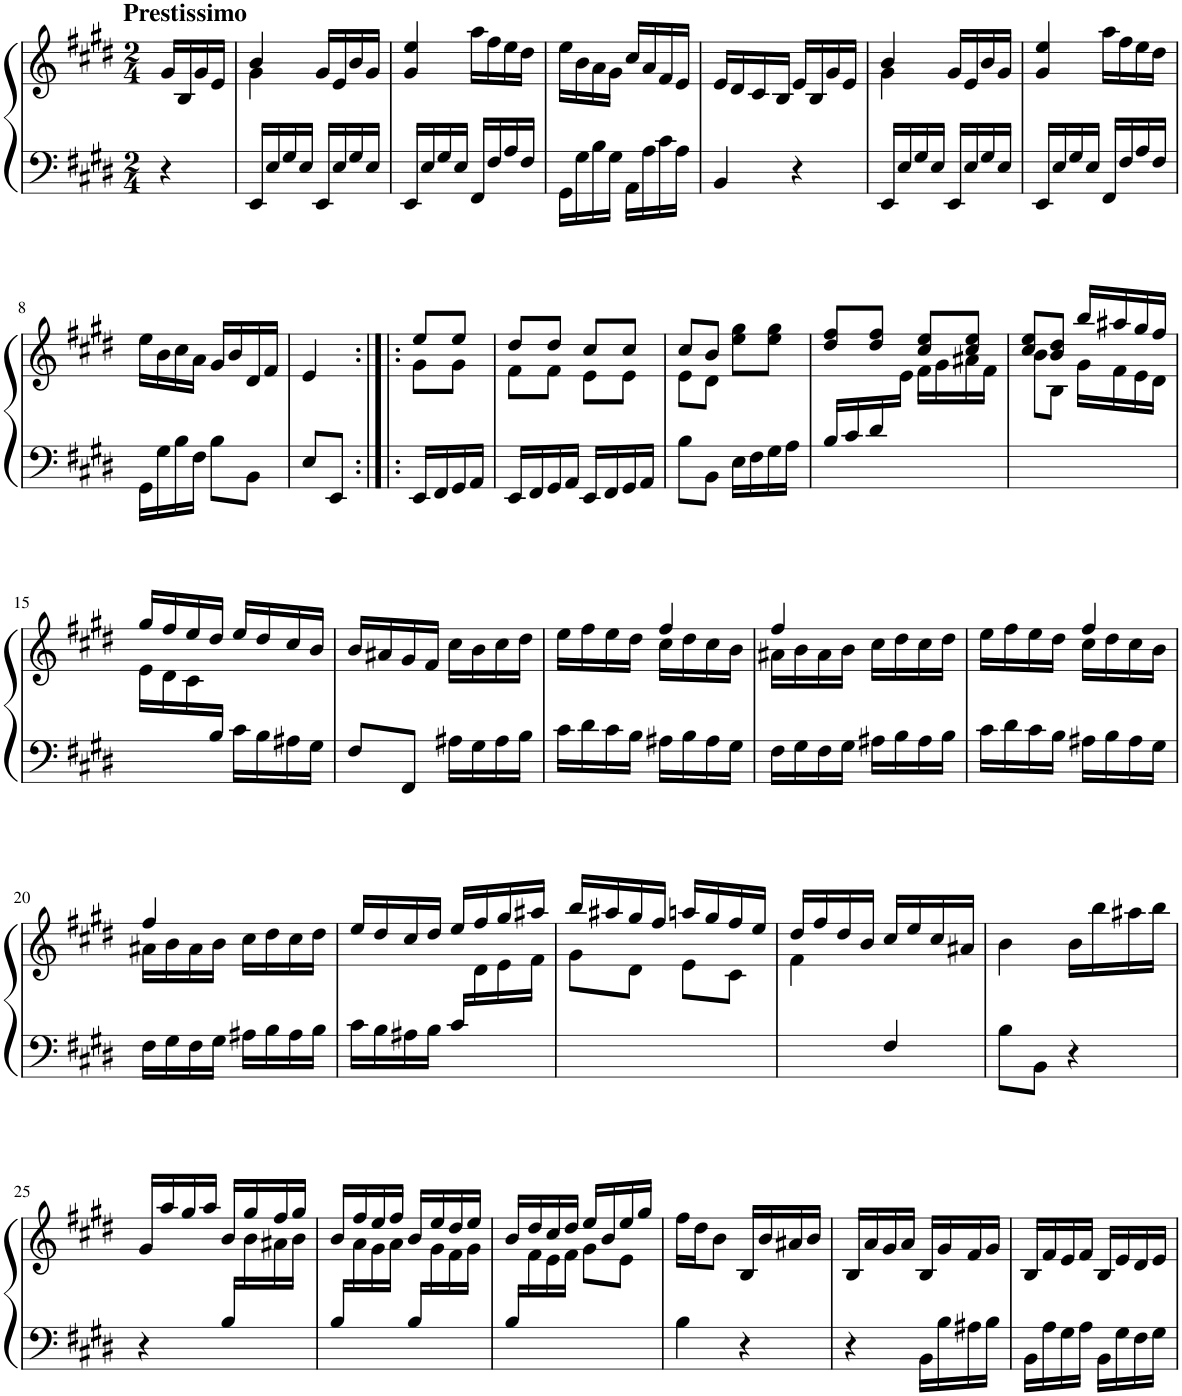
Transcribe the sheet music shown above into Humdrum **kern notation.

**kern	**kern
*part1	*part1
*staff2	*staff1
*I"Piano	*
*I'Pno.	*
*clefF4	*clefG2
*k[f#c#g#d#]	*k[f#c#g#d#]
*M2/4	*M2/4
=1	=1
!	!LO:TX:a:B:t=Prestissimo
4r	16g#/LL
.	16B/
.	16g#/
.	16e/JJ
=2	=2
*	*^
16EE/LL	4b/	4g#\
16E/	.	.
16G#/	.	.
16E/JJ	.	.
16EE/LL	16g#/LL	4ryy
16E/	16e/	.
16G#/	16b/	.
16E/JJ	16g#/JJ	.
*	*v	*v
=3	=3
16EE/LL	4g#/ 4ee/
16E/	.
16G#/	.
16E/JJ	.
16FF#/LL	16aa\LL
16F#/	16ff#\
16A/	16ee\
16F#/JJ	16dd#\JJ
=4	=4
16GG#\LL	16ee\LL
16G#\	16b\
16B\	16a\
16G#\JJ	16g#\JJ
16AA\LL	16cc#/LL
16A\	16a/
16c#\	16f#/
16A\JJ	16e/JJ
=5	=5
4BB/	16e/LL
.	16d#/
.	16c#/
.	16B/JJ
4r	16e/LL
.	16B/
.	16g#/
.	16e/JJ
=6	=6
*	*^
16EE/LL	4b/	4g#\
16E/	.	.
16G#/	.	.
16E/JJ	.	.
16EE/LL	16g#/LL	4ryy
16E/	16e/	.
16G#/	16b/	.
16E/JJ	16g#/JJ	.
*	*v	*v
=7	=7
16EE/LL	4g#/ 4ee/
16E/	.
16G#/	.
16E/JJ	.
16FF#/LL	16aa\LL
16F#/	16ff#\
16A/	16ee\
16F#/JJ	16dd#\JJ
!!LO:LB:g=z
=8	=8
16GG#\LL	16ee\LL
16G#\	16b\
16B\	16cc#\
16F#\JJ	16a\JJ
8B\L	16g#/LL
.	16b/
8BB\J	16d#/
.	16f#/JJ
=9	=9
8E/L	4e/
8EE/J	.
=10:|!|:	=10:|!|:
*	*^
16EE/LL	8ee/L	8g#\L
16FF#/	.	.
16GG#/	8ee/J	8g#\J
16AA/JJ	.	.
=11	=11	=11
16EE/LL	8dd#/L	8f#\L
16FF#/	.	.
16GG#/	8dd#/J	8f#\J
16AA/JJ	.	.
16EE/LL	8cc#/L	8e\L
16FF#/	.	.
16GG#/	8cc#/J	8e\J
16AA/JJ	.	.
=12	=12	=12
8B\L	8cc#/L	8e\L
8BB\J	8b/J	8d#\J
16E\LL	8ee\ 8gg#\L	4ryy
16F#\	.	.
16G#\	8ee\ 8gg#\J	.
16A\JJ	.	.
=13	=13	=13
16B/LL	8dd#/ 8ff#/L	8.ryy
16c#/	.	.
16d#/	8dd#/ 8ff#/J	.
4ryy	.	16e\JJ
.	8cc#/ 8ee/L	16f#\LL
.	.	16g#\
.	8cc#/ 8ee/J	16a#X\
16ryy	.	16f#\JJ
=14	=14	=14
2ryy	8cc#/ 8ee/L	8b\L
.	8b/ 8dd#/J	8B\J
.	16bb/LL	16g#\LL
.	16aa#X/	16f#\
.	16gg#/	16e\
.	16ff#/JJ	16d#\JJ
!!LO:LB:g=z	!!
=15	=15	=15
8.ryy	16gg#/LL	16e\LL
.	16ff#/	16d#\
.	16ee/	16c#\
16B/JJ	16dd#/JJ	4ryy
16c#\LL	16ee/LL	.
16B\	16dd#/	.
16A#X\	16cc#/	.
16G#\JJ	16b/JJ	16ryy
*	*v	*v
=16	=16
8F#/L	16b/LL
.	16a#X/
8FF#/J	16g#/
.	16f#/JJ
16A#X\LL	16cc#\LL
16G#\	16b\
16A#\	16cc#\
16B\JJ	16dd#\JJ
=17	=17
*	*^
16c#\LL	16ee\LL	4ryy
16d#\	16ff#\	.
16c#\	16ee\	.
16B\JJ	16dd#\JJ	.
16A#X\LL	16cc#\LL	4ff#/
16B\	16dd#\	.
16A#\	16cc#\	.
16G#\JJ	16b\JJ	.
=18	=18	=18
16F#\LL	16a#X\LL	4ff#/
16G#\	16b\	.
16F#\	16a#\	.
16G#\JJ	16b\JJ	.
16A#X\LL	16cc#\LL	4ryy
16B\	16dd#\	.
16A#\	16cc#\	.
16B\JJ	16dd#\JJ	.
=19	=19	=19
16c#\LL	16ee\LL	4ryy
16d#\	16ff#\	.
16c#\	16ee\	.
16B\JJ	16dd#\JJ	.
16A#X\LL	16cc#\LL	4ff#/
16B\	16dd#\	.
16A#\	16cc#\	.
16G#\JJ	16b\JJ	.
!!LO:LB:g=z	!!
=20	=20	=20
16F#\LL	16a#X\LL	4ff#/
16G#\	16b\	.
16F#\	16a#\	.
16G#\JJ	16b\JJ	.
16A#X\LL	16cc#\LL	4ryy
16B\	16dd#\	.
16A#\	16cc#\	.
16B\JJ	16dd#\JJ	.
=21	=21	=21
16c#\LL	16ee/LL	16ryy
*	*v	*v
16B\	16dd#/
16A#X\	16cc#/
16B\JJ	16dd#/JJ
16c#/LL	16ee/LL
*	*^
8.ryy	16ff#/	16d#\
.	16gg#/	16e\
.	16aa#X/JJ	16f#\JJ
=22	=22	=22
2ryy	16bb/LL	8g#\L
.	16aa#X/	.
.	16gg#/	8d#\J
.	16ff#/JJ	.
.	16aan/LL	8e\L
.	16gg#/	.
.	16ff#/	8c#\J
.	16ee/JJ	.
=23	=23	=23
4ryy	16dd#/LL	4f#\
.	16ff#/	.
.	16dd#/	.
.	16b/JJ	.
4F#/	16cc#/LL	4ryy
.	16ee/	.
.	16cc#/	.
.	16a#X/JJ	.
*	*v	*v
=24	=24
8B\L	4b\
8BB\J	.
4r	16b\LL
.	16bb\
.	16aa#X\
.	16bb\JJ
!!LO:LB:g=z
=25	=25
*	*^
4r	16g#/LL	16ryy
*	*v	*v
.	16aa/
.	16gg#/
.	16aa/JJ
16B/LL	16b/LL
*	*^
8.ryy	16gg#/	16b\
.	16ff#/	16a#X\
.	16gg#/JJ	16b\JJ
=26	=26	=26
16B/LL	16b/LL	16ryy
8.ryy	16ff#/	16a\
.	16ee/	16g#\
.	16ff#/JJ	16a\JJ
16B/LL	16b/LL	16ryy
8.ryy	16ee/	16g#\
.	16dd#/	16f#\
.	16ee/JJ	16g#\JJ
=27	=27	=27
16B/LL	16b/LL	16ryy
4..ryy	16dd#/	16f#\
.	16cc#/	16e\
.	16dd#/JJ	16f#\JJ
.	16ee/LL	8g#\L
.	16b/	.
.	16ee/	8e\J
.	16gg#/JJ	.
*	*v	*v
=28	=28
4B\	16ff#\LL
.	16dd#\J
.	8b\J
4r	16B/LL
.	16b/
.	16a#X/
.	16b/JJ
=29	=29
4r	16B/LL
.	16a/
.	16g#/
.	16a/JJ
16BB\LL	16B/LL
16B\	16g#/
16A#X\	16f#/
16B\JJ	16g#/JJ
=30	=30
16BB\LL	16B/LL
16A\	16f#/
16G#\	16e/
16A\JJ	16f#/JJ
16BB\LL	16B/LL
16G#\	16e/
16F#\	16d#/
16G#\JJ	16e/JJ
=	=
*-	*-
